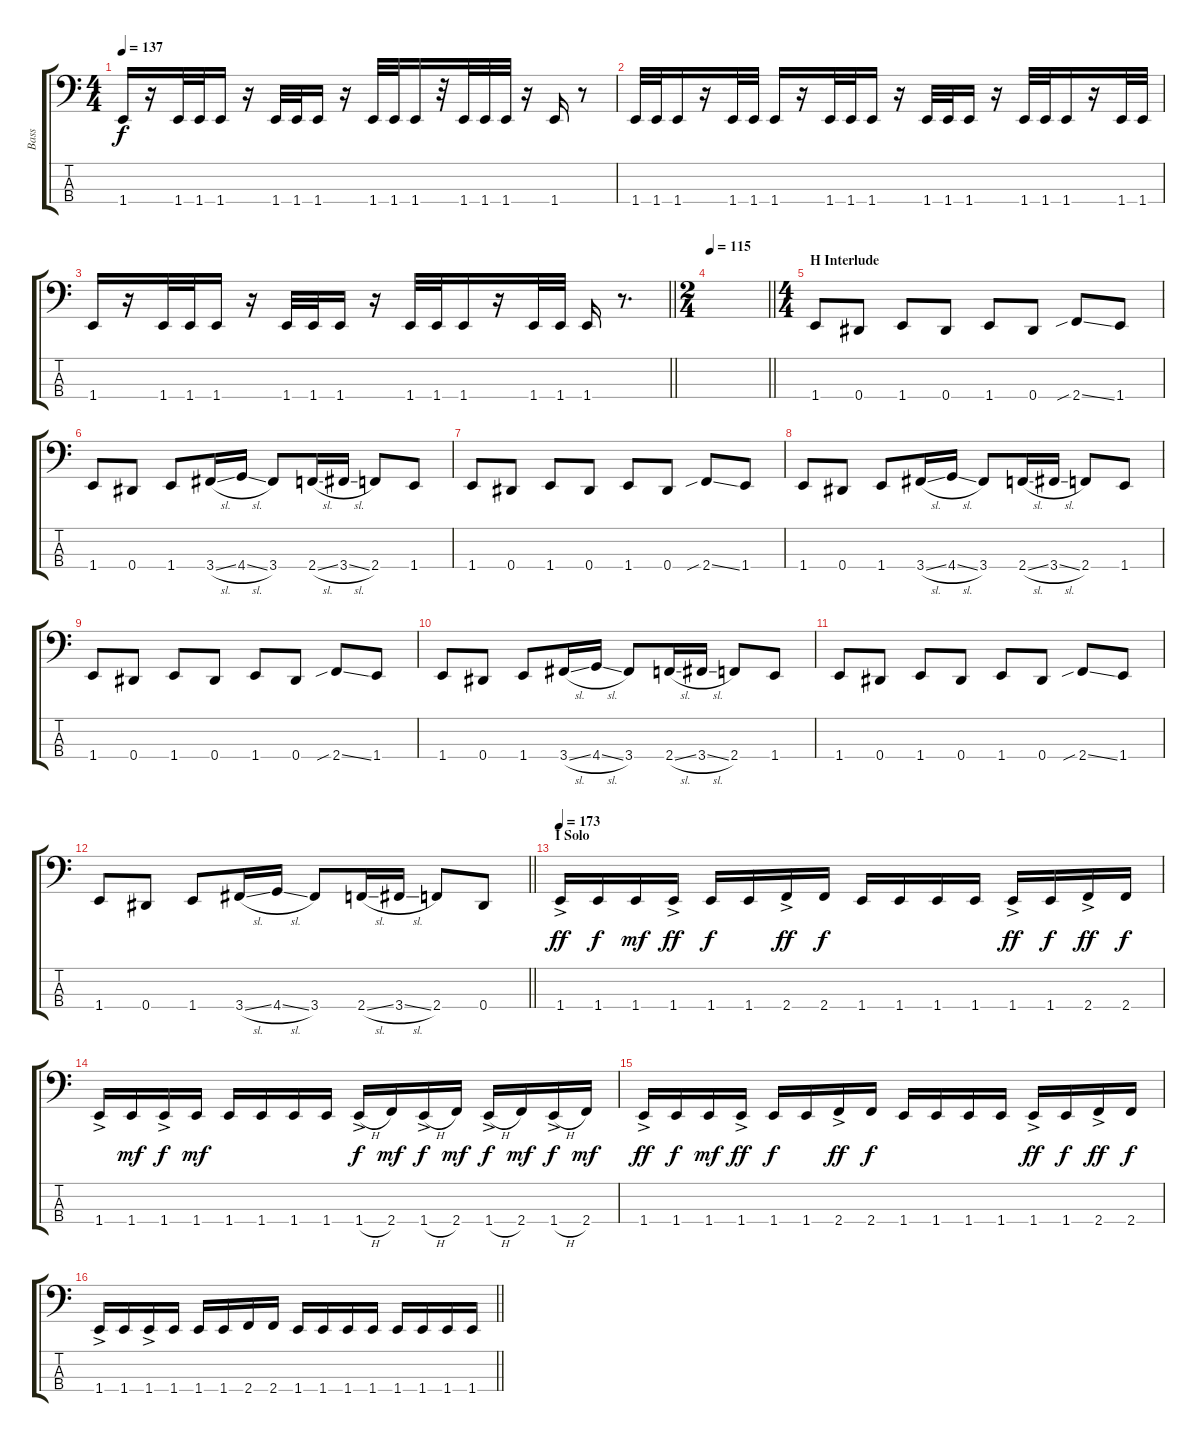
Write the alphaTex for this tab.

\track ("Bass" "Bass") {instrument electricbasspick}
\staff {score tabs}
\tuning (Gb2 Db2 Ab1 Eb1) {hide}
\ts (4 4)
\tempo 137
\clef f4
\ks c
1.4.16{dy f} r.16 1.4.32 1.4.32 1.4.16 r.16 1.4.32 1.4.32 1.4.16 r.16 1.4.32 1.4.32 1.4.16 r.32 1.4.32 1.4.32 1.4.32 r.16 1.4.16 r.8 |
1.4.32 1.4.32 1.4.16 r.16 1.4.32 1.4.32 1.4.16 r.16 1.4.32 1.4.32 1.4.16 r.16 1.4.32 1.4.32 1.4.16 r.16 1.4.32 1.4.32 1.4.16 r.16 1.4.32 1.4.32 |
\barLineRight lightlight
1.4.16 r.16 1.4.32 1.4.32 1.4.16 r.16 1.4.32 1.4.32 1.4.16 r.16 1.4.32 1.4.32 1.4.16 r.16 1.4.32 1.4.32 1.4.16 r.8{d} |
\ts (2 4)
\tempo 115
\barLineRight lightlight
|
\ts (4 4)
\section ("" "H Interlude")
1.4.8 0.4.8 1.4.8 0.4.8 1.4.8 0.4.8 2.4{sib ss}.8 1.4.8 |
1.4.8 0.4.8 1.4.8 3.4{sl}.16 4.4{sl}.16 3.4.8 2.4{sl}.16 3.4{sl}.16 2.4.8 1.4.8 |
1.4.8 0.4.8 1.4.8 0.4.8 1.4.8 0.4.8 2.4{sib ss}.8 1.4.8 |
1.4.8 0.4.8 1.4.8 3.4{sl}.16 4.4{sl}.16 3.4.8 2.4{sl}.16 3.4{sl}.16 2.4.8 1.4.8 |
1.4.8 0.4.8 1.4.8 0.4.8 1.4.8 0.4.8 2.4{sib ss}.8 1.4.8 |
1.4.8 0.4.8 1.4.8 3.4{sl}.16 4.4{sl}.16 3.4.8 2.4{sl}.16 3.4{sl}.16 2.4.8 1.4.8 |
1.4.8 0.4.8 1.4.8 0.4.8 1.4.8 0.4.8 2.4{sib ss}.8 1.4.8 |
\barLineRight lightlight
1.4.8 0.4.8 1.4.8 3.4{sl}.16 4.4{sl}.16 3.4.8 2.4{sl}.16 3.4{sl}.16 2.4.8 0.4.8 |
\section ("" "I Solo")
\tempo 173
1.4{ac}.16{dy ff} 1.4.16{dy f} 1.4.16{dy mf} 1.4{ac}.16{dy ff} 1.4.16{dy f} 1.4.16 2.4{ac}.16{dy ff} 2.4.16{dy f} 1.4.16 1.4.16 1.4.16 1.4.16 1.4{ac}.16{dy ff} 1.4.16{dy f} 2.4{ac}.16{dy ff} 2.4.16{dy f} |
1.4{ac}.16 1.4.16{dy mf} 1.4{ac}.16{dy f} 1.4.16{dy mf} 1.4.16 1.4.16 1.4.16 1.4.16 1.4{h ac}.16{dy f} 2.4.16{dy mf} 1.4{h ac}.16{dy f} 2.4.16{dy mf} 1.4{h ac}.16{dy f} 2.4.16{dy mf} 1.4{h ac}.16{dy f} 2.4.16{dy mf} |
1.4{ac}.16{dy ff} 1.4.16{dy f} 1.4.16{dy mf} 1.4{ac}.16{dy ff} 1.4.16{dy f} 1.4.16 2.4{ac}.16{dy ff} 2.4.16{dy f} 1.4.16 1.4.16 1.4.16 1.4.16 1.4{ac}.16{dy ff} 1.4.16{dy f} 2.4{ac}.16{dy ff} 2.4.16{dy f} |
\barLineRight lightlight
1.4{ac}.16 1.4.16 1.4{ac}.16 1.4.16 1.4.16 1.4.16 2.4.16 2.4.16 1.4.16 1.4.16 1.4.16 1.4.16 1.4.16 1.4.16 1.4.16 1.4.16
